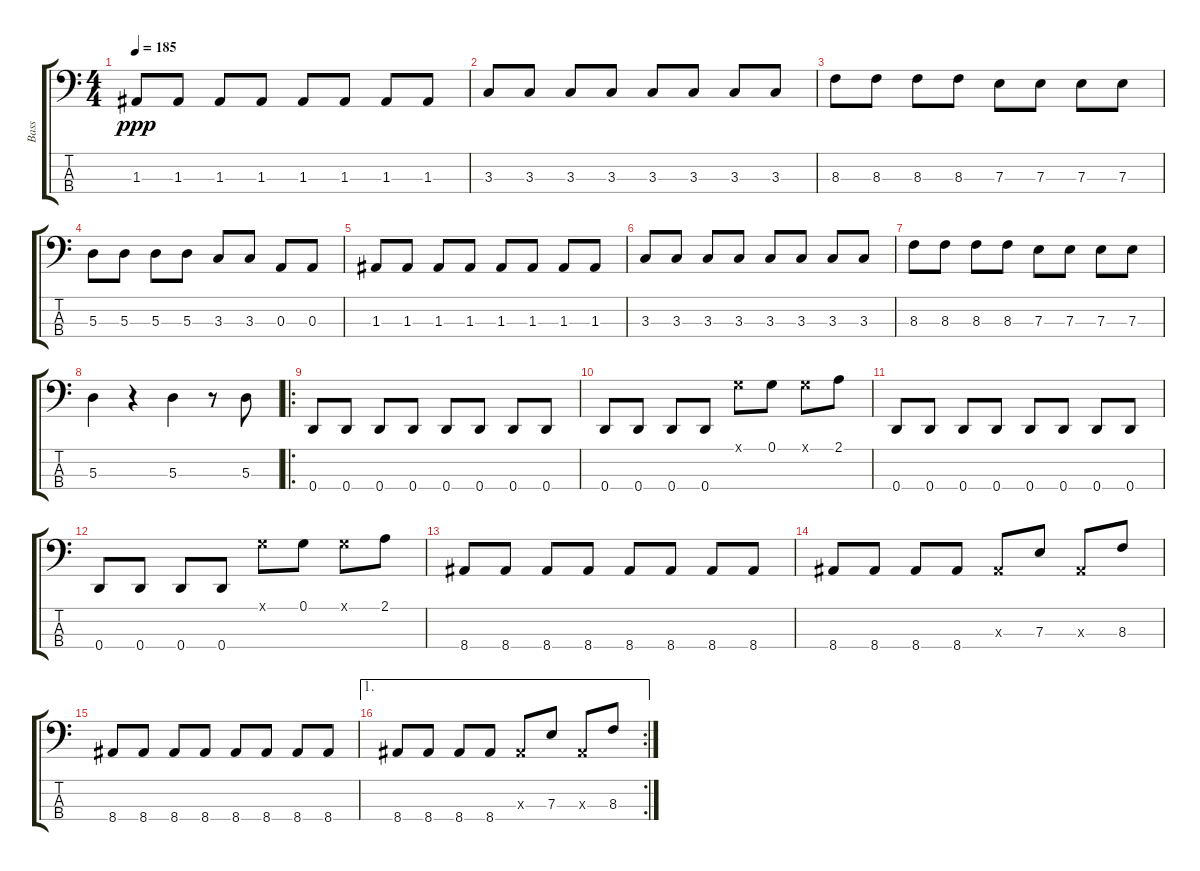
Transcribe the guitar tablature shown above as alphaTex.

\track ("Bass" "Bass") {instrument electricbassfinger}
\staff {score tabs}
\tuning (G2 D2 A1 D1) {hide}
\ts (4 4)
\tempo 185
\clef f4
\ks c
1.3.8{dy ppp} 1.3.8 1.3.8 1.3.8 1.3.8 1.3.8 1.3.8 1.3.8 |
3.3.8 3.3.8 3.3.8 3.3.8 3.3.8 3.3.8 3.3.8 3.3.8 |
8.3.8 8.3.8 8.3.8 8.3.8 7.3.8 7.3.8 7.3.8 7.3.8 |
5.3.8 5.3.8 5.3.8 5.3.8 3.3.8 3.3.8 0.3.8 0.3.8 |
1.3.8 1.3.8 1.3.8 1.3.8 1.3.8 1.3.8 1.3.8 1.3.8 |
3.3.8 3.3.8 3.3.8 3.3.8 3.3.8 3.3.8 3.3.8 3.3.8 |
8.3.8 8.3.8 8.3.8 8.3.8 7.3.8 7.3.8 7.3.8 7.3.8 |
5.3.4 r.4 5.3.4 r.8 5.3.8 |
\ro
0.4.8 0.4.8 0.4.8 0.4.8 0.4.8 0.4.8 0.4.8 0.4.8 |
0.4.8 0.4.8 0.4.8 0.4.8 0.1{x}.8 0.1.8 0.1{x}.8 2.1.8 |
0.4.8 0.4.8 0.4.8 0.4.8 0.4.8 0.4.8 0.4.8 0.4.8 |
0.4.8 0.4.8 0.4.8 0.4.8 0.1{x}.8 0.1.8 0.1{x}.8 2.1.8 |
8.4.8 8.4.8 8.4.8 8.4.8 8.4.8 8.4.8 8.4.8 8.4.8 |
8.4.8 8.4.8 8.4.8 8.4.8 1.3{x}.8 7.3.8 1.3{x}.8 8.3.8 |
8.4.8 8.4.8 8.4.8 8.4.8 8.4.8 8.4.8 8.4.8 8.4.8 |
\ae 1
\rc 2
8.4.8 8.4.8 8.4.8 8.4.8 1.3{x}.8 7.3.8 1.3{x}.8 8.3.8
